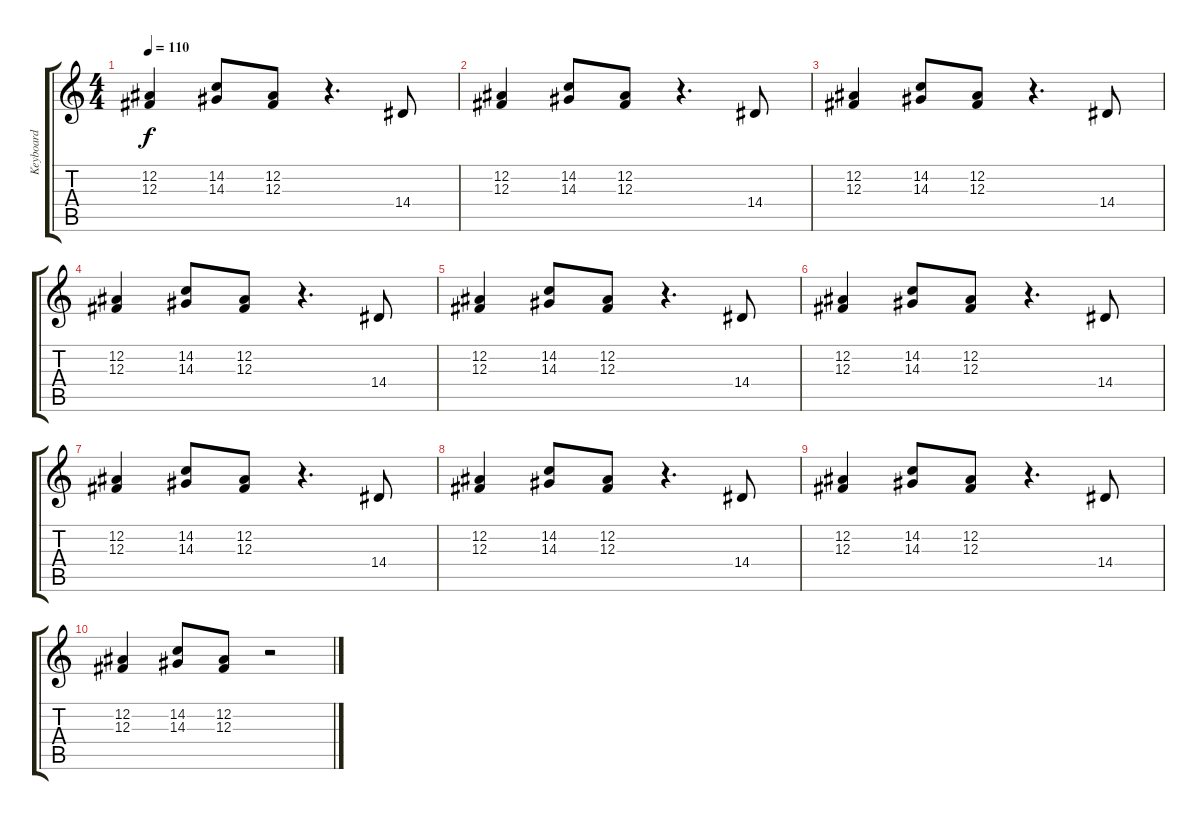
\track ("Keyboard" "Keyboard") {instrument rockorgan}
\staff {score tabs}
\tuning (Eb4 Bb3 Gb3 Db3 Ab2 Eb2) {hide}
\ts (4 4)
\tempo 110
\clef g2
\ks c
(12.2 12.3).4{dy f} (14.2 14.3).8 (12.2 12.3).8 r.4{d} 14.4.8 |
(12.2 12.3).4 (14.2 14.3).8 (12.2 12.3).8 r.4{d} 14.4.8 |
(12.2 12.3).4 (14.2 14.3).8 (12.2 12.3).8 r.4{d} 14.4.8 |
(12.2 12.3).4 (14.2 14.3).8 (12.2 12.3).8 r.4{d} 14.4.8 |
(12.2 12.3).4 (14.2 14.3).8 (12.2 12.3).8 r.4{d} 14.4.8 |
(12.2 12.3).4 (14.2 14.3).8 (12.2 12.3).8 r.4{d} 14.4.8 |
(12.2 12.3).4 (14.2 14.3).8 (12.2 12.3).8 r.4{d} 14.4.8 |
(12.2 12.3).4 (14.2 14.3).8 (12.2 12.3).8 r.4{d} 14.4.8 |
(12.2 12.3).4 (14.2 14.3).8 (12.2 12.3).8 r.4{d} 14.4.8 |
(12.2 12.3).4 (14.2 14.3).8 (12.2 12.3).8 r.2
